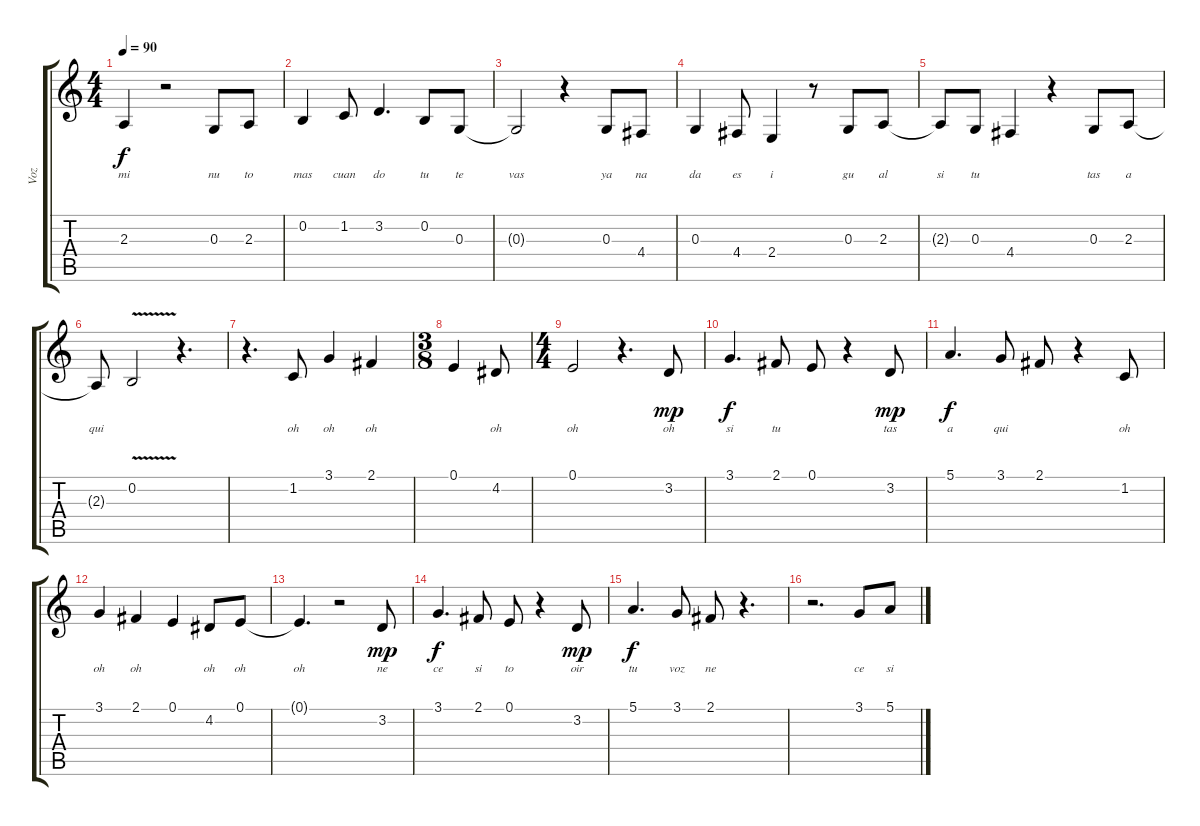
\track ("Voz" "Voz") {instrument violin}
\staff {score tabs}
\tuning (E4 B3 G3 D3 A2 E2) {hide}
\ts (4 4)
\tempo 90
\clef g2
\ks c
2.3.4{lyrics (0 "mi") lyrics (1 "") lyrics (2 "") lyrics (3 "") lyrics (4 "") dy f} r.2 0.3.8{lyrics (0 "nu") lyrics (1 "") lyrics (2 "") lyrics (3 "") lyrics (4 "")} 2.3.8{lyrics (0 "to") lyrics (1 "") lyrics (2 "") lyrics (3 "") lyrics (4 "")} |
0.2.4{lyrics (0 "mas") lyrics (1 "") lyrics (2 "") lyrics (3 "") lyrics (4 "")} 1.2.8{lyrics (0 "cuan") lyrics (1 "") lyrics (2 "") lyrics (3 "") lyrics (4 "")} 3.2.4{d lyrics (0 "do") lyrics (1 "") lyrics (2 "") lyrics (3 "") lyrics (4 "")} 0.2.8{lyrics (0 "tu") lyrics (1 "") lyrics (2 "") lyrics (3 "") lyrics (4 "")} 0.3.8{lyrics (0 "te") lyrics (1 "") lyrics (2 "") lyrics (3 "") lyrics (4 "")} |
0.3{t}.2{lyrics (0 "vas") lyrics (1 "") lyrics (2 "") lyrics (3 "") lyrics (4 "")} r.4 0.3.8{lyrics (0 "ya") lyrics (1 "") lyrics (2 "") lyrics (3 "") lyrics (4 "")} 4.4.8{lyrics (0 "na") lyrics (1 "") lyrics (2 "") lyrics (3 "") lyrics (4 "")} |
0.3.4{lyrics (0 "da") lyrics (1 "") lyrics (2 "") lyrics (3 "") lyrics (4 "")} 4.4.8{lyrics (0 "es") lyrics (1 "") lyrics (2 "") lyrics (3 "") lyrics (4 "")} 2.4.4{lyrics (0 "i") lyrics (1 "") lyrics (2 "") lyrics (3 "") lyrics (4 "")} r.8 0.3.8{lyrics (0 "gu") lyrics (1 "") lyrics (2 "") lyrics (3 "") lyrics (4 "")} 2.3.8{lyrics (0 "al") lyrics (1 "") lyrics (2 "") lyrics (3 "") lyrics (4 "")} |
2.3{t}.8{lyrics (0 "si") lyrics (1 "") lyrics (2 "") lyrics (3 "") lyrics (4 "")} 0.3.8{lyrics (0 "tu") lyrics (1 "") lyrics (2 "") lyrics (3 "") lyrics (4 "")} 4.4.4{lyrics (0 "") lyrics (1 "") lyrics (2 "") lyrics (3 "") lyrics (4 "")} r.4 0.3.8{lyrics (0 "tas") lyrics (1 "") lyrics (2 "") lyrics (3 "") lyrics (4 "")} 2.3.8{lyrics (0 "a") lyrics (1 "") lyrics (2 "") lyrics (3 "") lyrics (4 "")} |
2.3{t}.8{lyrics (0 "qui") lyrics (1 "") lyrics (2 "") lyrics (3 "") lyrics (4 "")} 0.2{v}.2{lyrics (0 "") lyrics (1 "") lyrics (2 "") lyrics (3 "") lyrics (4 "")} r.4{d} |
r.4{d volume 14} 1.2.8{lyrics (0 "oh") lyrics (1 "") lyrics (2 "") lyrics (3 "") lyrics (4 "")} 3.1.4{lyrics (0 "oh") lyrics (1 "") lyrics (2 "") lyrics (3 "") lyrics (4 "")} 2.1.4{lyrics (0 "oh") lyrics (1 "") lyrics (2 "") lyrics (3 "") lyrics (4 "")} |
\ts (3 8)
0.1.4{lyrics (0 "") lyrics (1 "") lyrics (2 "") lyrics (3 "") lyrics (4 "")} 4.2.8{lyrics (0 "oh") lyrics (1 "") lyrics (2 "") lyrics (3 "") lyrics (4 "")} |
\ts (4 4)
0.1.2{lyrics (0 "oh") lyrics (1 "") lyrics (2 "") lyrics (3 "") lyrics (4 "")} r.4{d} 3.2.8{lyrics (0 "oh") lyrics (1 "") lyrics (2 "") lyrics (3 "") lyrics (4 "") dy mp} |
3.1.4{d lyrics (0 "si") lyrics (1 "") lyrics (2 "") lyrics (3 "") lyrics (4 "") dy f} 2.1.8{lyrics (0 "tu") lyrics (1 "") lyrics (2 "") lyrics (3 "") lyrics (4 "")} 0.1.8{lyrics (0 "") lyrics (1 "") lyrics (2 "") lyrics (3 "") lyrics (4 "")} r.4 3.2.8{lyrics (0 "tas") lyrics (1 "") lyrics (2 "") lyrics (3 "") lyrics (4 "") dy mp} |
5.1.4{d lyrics (0 "a") lyrics (1 "") lyrics (2 "") lyrics (3 "") lyrics (4 "") dy f} 3.1.8{lyrics (0 "qui") lyrics (1 "") lyrics (2 "") lyrics (3 "") lyrics (4 "")} 2.1.8{lyrics (0 "") lyrics (1 "") lyrics (2 "") lyrics (3 "") lyrics (4 "")} r.4 1.2.8{lyrics (0 "oh") lyrics (1 "") lyrics (2 "") lyrics (3 "") lyrics (4 "")} |
3.1.4{lyrics (0 "oh") lyrics (1 "") lyrics (2 "") lyrics (3 "") lyrics (4 "")} 2.1.4{lyrics (0 "oh") lyrics (1 "") lyrics (2 "") lyrics (3 "") lyrics (4 "")} 0.1.4{lyrics (0 "") lyrics (1 "") lyrics (2 "") lyrics (3 "") lyrics (4 "")} 4.2.8{lyrics (0 "oh") lyrics (1 "") lyrics (2 "") lyrics (3 "") lyrics (4 "")} 0.1.8{lyrics (0 "oh") lyrics (1 "") lyrics (2 "") lyrics (3 "") lyrics (4 "")} |
0.1{t}.4{d lyrics (0 "oh") lyrics (1 "") lyrics (2 "") lyrics (3 "") lyrics (4 "")} r.2 3.2.8{lyrics (0 "ne") lyrics (1 "") lyrics (2 "") lyrics (3 "") lyrics (4 "") dy mp} |
3.1.4{d lyrics (0 "ce") lyrics (1 "") lyrics (2 "") lyrics (3 "") lyrics (4 "") dy f} 2.1.8{lyrics (0 "si") lyrics (1 "") lyrics (2 "") lyrics (3 "") lyrics (4 "")} 0.1.8{lyrics (0 "to") lyrics (1 "") lyrics (2 "") lyrics (3 "") lyrics (4 "")} r.4 3.2.8{lyrics (0 "oir") lyrics (1 "") lyrics (2 "") lyrics (3 "") lyrics (4 "") dy mp} |
5.1.4{d lyrics (0 "tu") lyrics (1 "") lyrics (2 "") lyrics (3 "") lyrics (4 "") dy f} 3.1.8{lyrics (0 "voz") lyrics (1 "") lyrics (2 "") lyrics (3 "") lyrics (4 "")} 2.1.8{lyrics (0 "ne") lyrics (1 "") lyrics (2 "") lyrics (3 "") lyrics (4 "")} r.4{d} |
r.2{d} 3.1.8{lyrics (0 "ce") lyrics (1 "") lyrics (2 "") lyrics (3 "") lyrics (4 "")} 5.1.8{lyrics (0 "si") lyrics (1 "") lyrics (2 "") lyrics (3 "") lyrics (4 "")}
